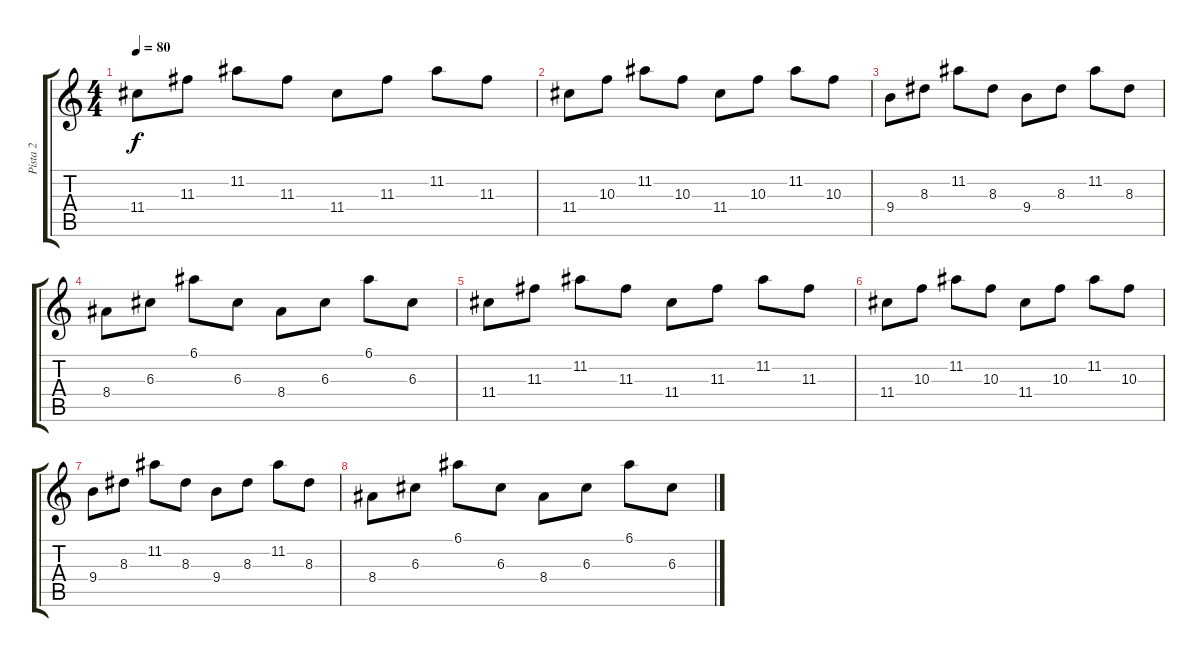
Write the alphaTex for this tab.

\track ("Pista 2" "Pista 2") {instrument distortionguitar}
\staff {score tabs}
\tuning (E4 B3 G3 D3 A2 E2) {hide}
\ts (4 4)
\tempo 80
\clef g2
\ks c
11.4.8{dy f} 11.3.8 11.2.8 11.3.8 11.4.8 11.3.8 11.2.8 11.3.8 |
11.4.8 10.3.8 11.2.8 10.3.8 11.4.8 10.3.8 11.2.8 10.3.8 |
9.4.8 8.3.8 11.2.8 8.3.8 9.4.8 8.3.8 11.2.8 8.3.8 |
8.4.8 6.3.8 6.1.8 6.3.8 8.4.8 6.3.8 6.1.8 6.3.8 |
11.4.8 11.3.8 11.2.8 11.3.8 11.4.8 11.3.8 11.2.8 11.3.8 |
11.4.8 10.3.8 11.2.8 10.3.8 11.4.8 10.3.8 11.2.8 10.3.8 |
9.4.8 8.3.8 11.2.8 8.3.8 9.4.8 8.3.8 11.2.8 8.3.8 |
8.4.8 6.3.8 6.1.8 6.3.8 8.4.8 6.3.8 6.1.8 6.3.8
